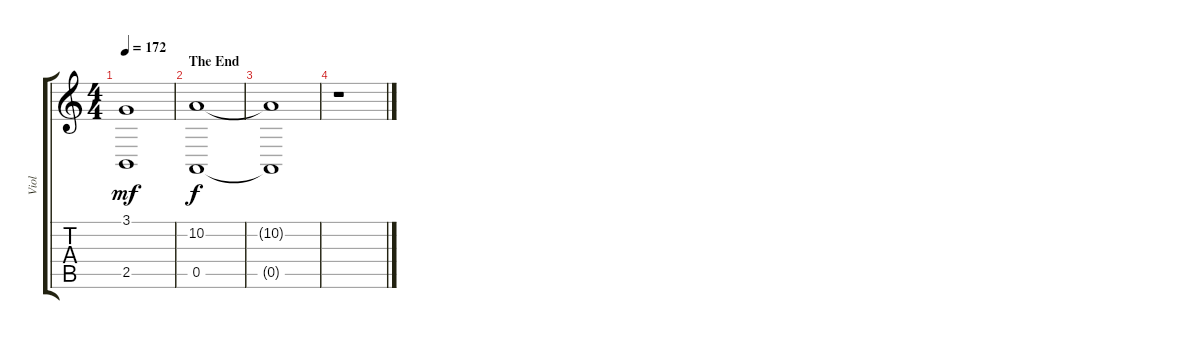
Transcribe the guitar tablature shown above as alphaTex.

\track ("Viol" "Viol") {instrument viola}
\staff {score tabs}
\tuning (E4 B3 G3 D3 A2 E2) {hide}
\ts (4 4)
\tempo 172
\clef g2
\ks c
(3.1 2.5).1{dy mf} |
\section ("" "The End")
(10.2 0.5).1{dy f} |
(10.2{t} 0.5{t}).1 |
r.1
